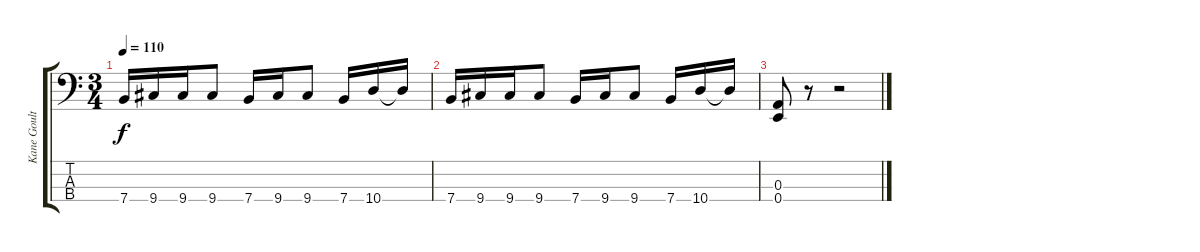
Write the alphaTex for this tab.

\track ("Kane Goulter - Bass" "Kane Goult") {instrument distortionguitar}
\staff {score tabs}
\tuning (G2 D2 A1 E1) {hide}
\ts (3 4)
\tempo 110
\clef f4
\ks c
7.4.16{dy f} 9.4.16 9.4.16 9.4.8 7.4.16 9.4.16 9.4.8 7.4.16 10.4.16 10.4{t}.16 |
7.4.16 9.4.16 9.4.16 9.4.8 7.4.16 9.4.16 9.4.8 7.4.16 10.4.16 10.4{t}.16 |
(0.3 0.4).8 r.8 r.2
